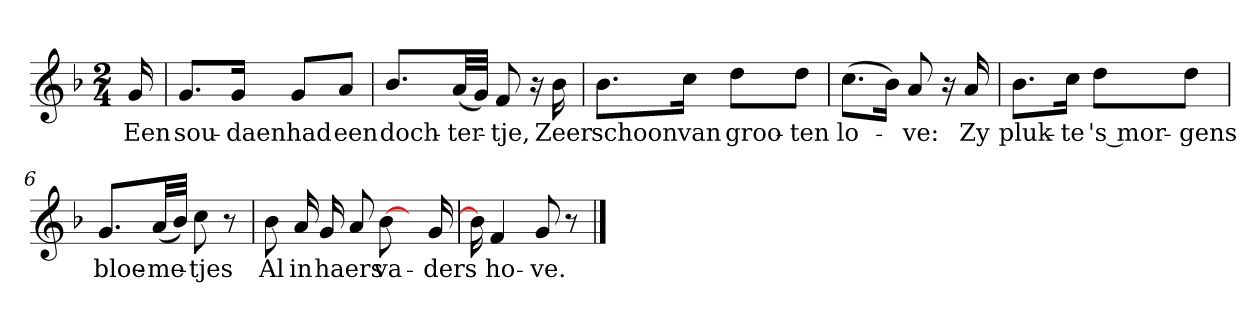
**kern	**text
*part1	*part1
*staff1	*staff1
*clefG2	*
*k[b-]	*
*F:	*
*M2/4	*
*MM120	*
=	=
16g	Een
=1	=1
8.g/L	sou-
16g/Jk	-daen
8g/L	had
8a/J	een
=2	=2
8.b-/L	doch-
(32a/LL	-ter-
32g/JJJ)	.
8f	-tje,
16r	.
16b-	Zeer
=3	=3
8.b-\L	schoon
16cc\Jk	van
8dd\L	groo-
8dd\J	-ten
=4	=4
(8.cc\L	lo-
16b-\Jk)	.
8a	-ve:
16r	.
16a	Zy
=5	=5
8.b-\L	pluk-
16cc\Jk	-te
8dd\L	's mor-
8dd\J	-gens
=6	=6
8.g/L	bloe-
(32a/LL	-me-
32b-/JJJ)	.
8cc	-tjes
8r	.
=7	=7
8b-	Al
16a	in
16g	haers
8a	.
[8b-	va-
16ryy	.
16g	-ders
=8	=8
16b-]	.
4f	ho-
8g	-ve.
8r	.
==	==
*-	*-
